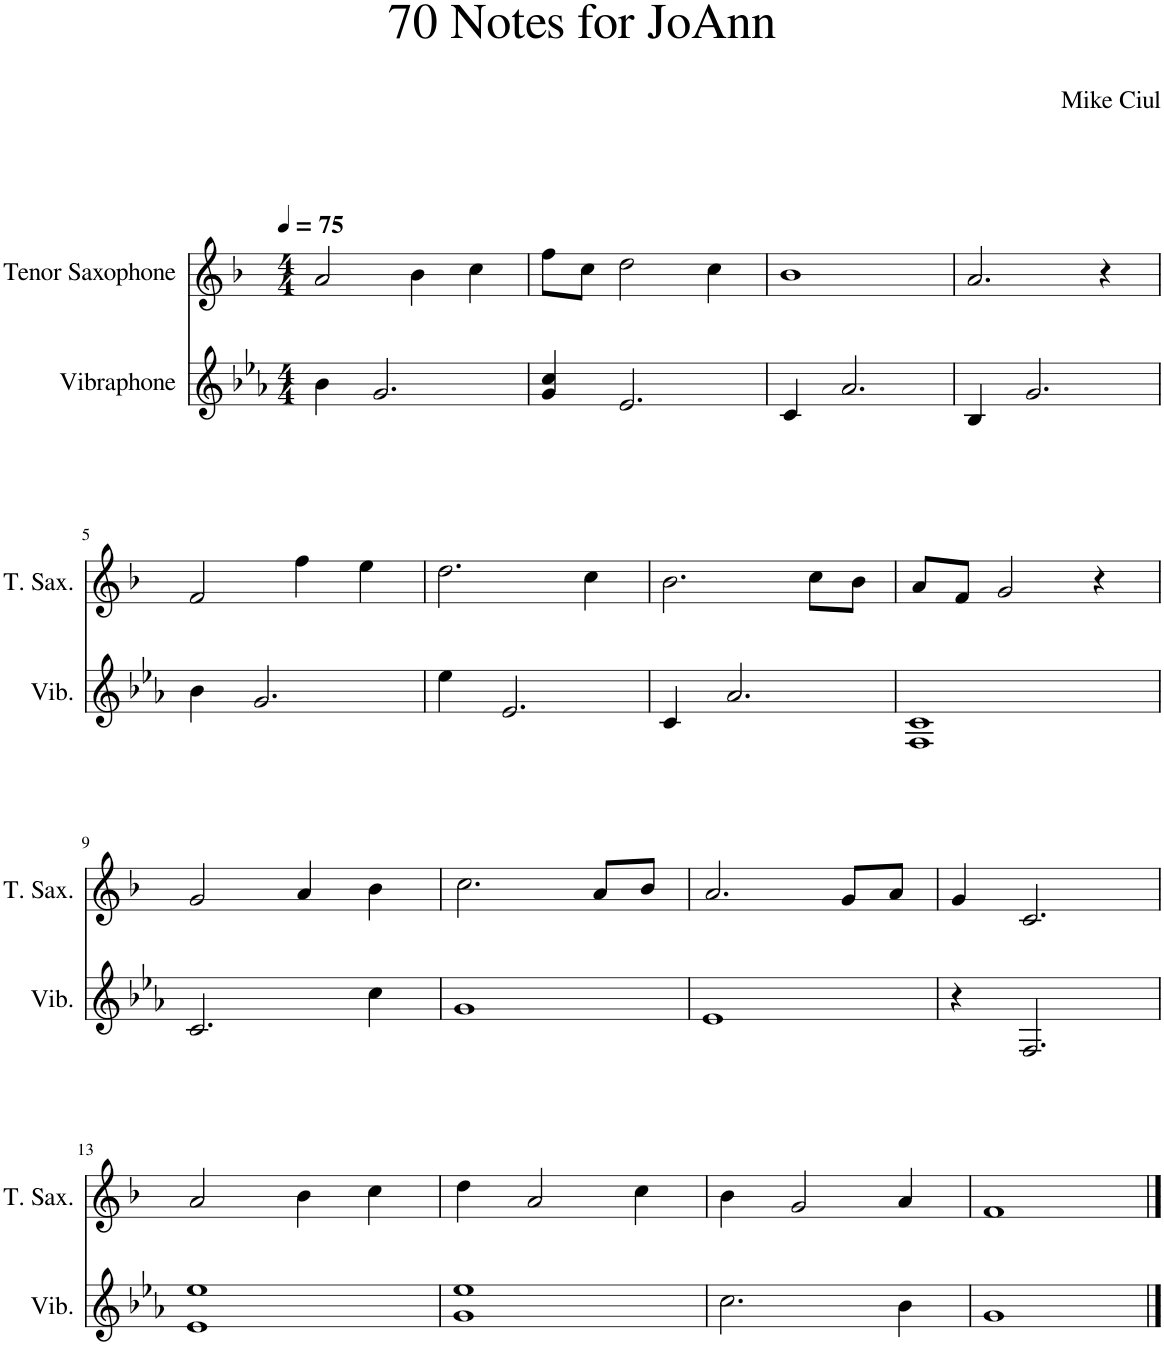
**kern	**kern
*part2	*part1
*staff2	*staff1
*I"Vibraphone	*I"Tenor Saxophone
*I'Vib.	*I'T. Sax.
*clefG2	*clefG2
*	*Trd8c14
*k[b-e-a-]	*k[b-]
*M4/4	*M4/4
*MM75	*MM75
=1	=1
4b-\	2a/
2.g/	.
.	4b-\
.	4cc\
=2	=2
4g/ 4cc/	8ff\L
.	8cc\J
2.e-/	2dd\
.	4cc\
=3	=3
4c/	1b-
2.a-/	.
=4	=4
4B-/	2.a/
2.g/	.
.	4r
!!LO:LB:g=z
=5	=5
4b-\	2f/
2.g/	.
.	4ff\
.	4ee\
=6	=6
4ee-\	2.dd\
2.e-/	.
.	4cc\
=7	=7
4c/	2.b-\
2.a-/	.
.	8cc\L
.	8b-\J
=8	=8
1F 1c	8a/L
.	8f/J
.	2g/
.	4r
!!LO:LB:g=z
=9	=9
2.c/	2g/
.	4a/
4cc\	4b-\
=10	=10
1g	2.cc\
.	8a/L
.	8b-/J
=11	=11
1e-	2.a/
.	8g/L
.	8a/J
=12	=12
4r	4g/
2.F/	2.c/
!!LO:LB:g=z
=13	=13
1e- 1ee-	2a/
.	4b-\
.	4cc\
=14	=14
1g 1ee-	4dd\
.	2a/
.	4cc\
=15	=15
2.cc\	4b-\
.	2g/
4b-\	4a/
=16	=16
1g	1f
==	==
*-	*-
